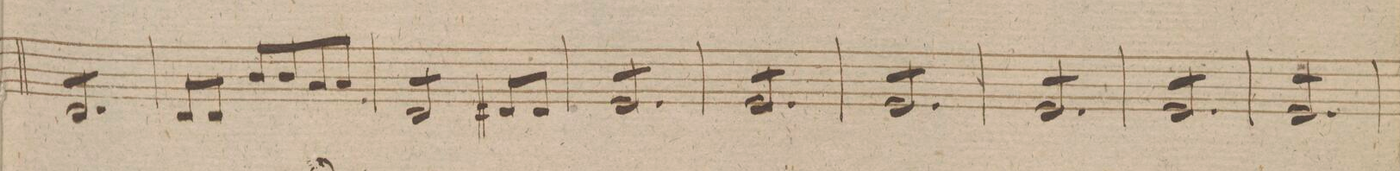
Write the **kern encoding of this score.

**kern	**dynam
*I"Viola	*
*clefC3	*
*k[f#c#g#d#]	*
*M3/4	*
8EL	.
8E	.
8E	.
8E	.
8E	.
8EJ	.
=27	=27
2.ryy	.
=28	=28
2.ryy	.
=29	=29
*Xtremolo	*
8EL	.
8EJ	.
8c#L	.
8c#	.
8B	.
8BJ	.
=30	=30
*tremolo	*
8EL	.
8E	.
8E	.
8EJ	.
*Xtremolo	*
8E#XL	.
8E#J	.
=31	=31
*tremolo	*
8F#L	.
8F#	.
8F#	.
8F#	.
8F#	.
8F#J	.
=32	=32
8F#L	.
8F#	.
8F#	.
8F#	.
8F#	.
8F#J	.
=33	=33
8F#L	.
8F#	.
8F#	.
8F#	.
8F#	.
8F#J	.
=34	=34
8F#L	.
8F#	.
8F#	.
8F#	.
8F#	.
8F#J	.
=35	=35
8F#L	.
8F#	.
8F#	.
8F#	.
8F#	.
8F#J	.
=36	=36
8F#L	.
8F#	.
8F#	.
8F#	.
8F#	.
8F#J	.
*Xtremolo	*
=37	=37
*-	*-
